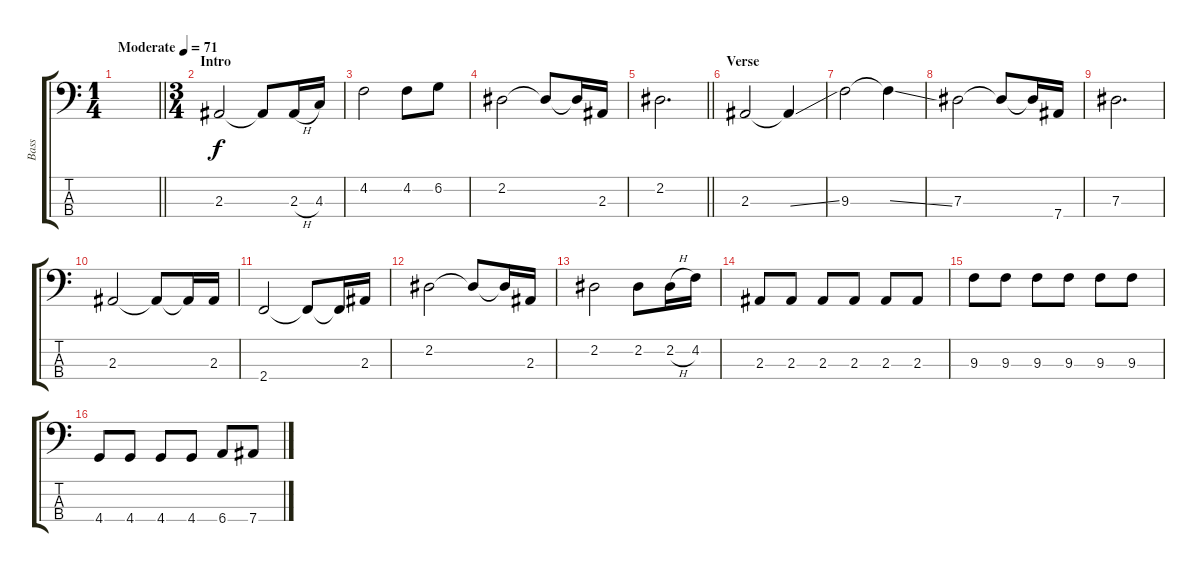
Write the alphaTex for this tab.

\track ("Bass" "Bass") {instrument electricbassfinger}
\staff {score tabs}
\tuning (Gb2 Db2 Ab1 Eb1) {hide}
\ts (1 4)
\tempo (71 "Moderate")
\clef f4
\barLineRight lightlight
\ks c
|
\ts (3 4)
\section ("" "Intro")
2.3.2 2.3{t}.8 2.3{h}.16 4.3.16 |
4.2.2 4.2.8 6.2.8 |
2.2.2 2.2{t}.8 2.2{t}.16 2.3.16 |
\barLineRight lightlight
2.2.2{d} |
\section ("" "Verse")
2.3.2 2.3{ss t}.4 |
9.3.2 9.3{ss t}.4 |
7.3.2 7.3{t}.8 7.3{t}.16 7.4.16 |
7.3.2{d} |
2.3.2 2.3{t}.8 2.3{t}.16 2.3.16 |
2.4.2 2.4{t}.8 2.4{t}.16 2.3.16 |
2.2.2 2.2{t}.8 2.2{t}.16 2.3.16 |
2.2.2 2.2.8 2.2{h}.16 4.2.16 |
2.3.8 2.3.8 2.3.8 2.3.8 2.3.8 2.3.8 |
9.3.8 9.3.8 9.3.8 9.3.8 9.3.8 9.3.8 |
4.4.8 4.4.8 4.4.8 4.4.8 6.4.8 7.4.8
